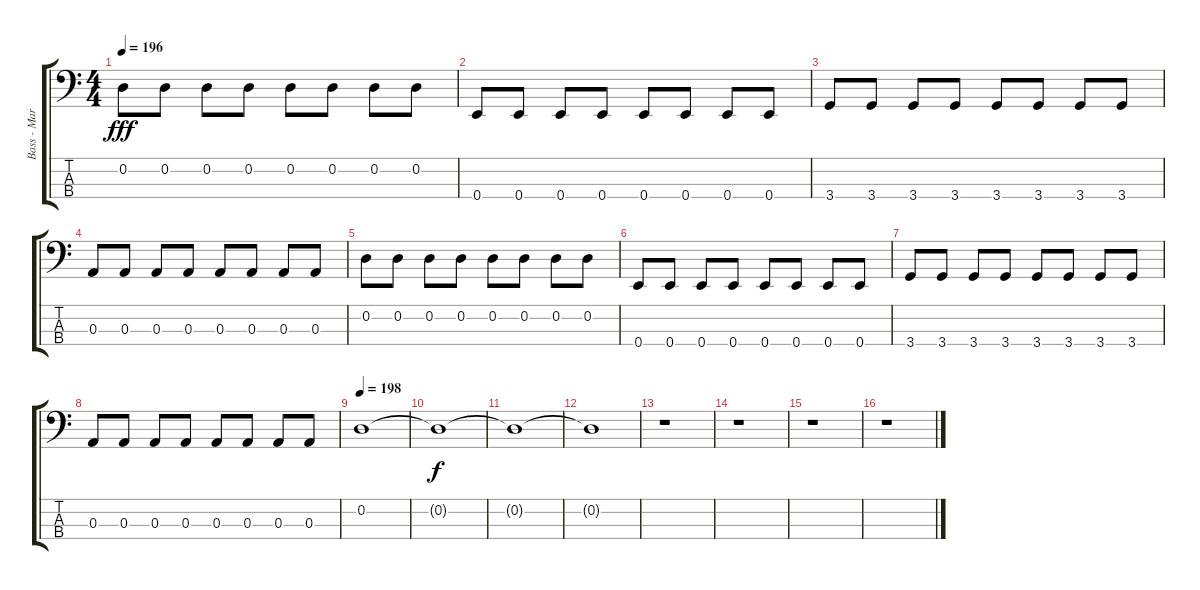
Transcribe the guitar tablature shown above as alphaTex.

\track ("Bass - Mark" "Bass - Mar") {instrument electricbassfinger}
\staff {score tabs}
\tuning (G2 D2 A1 E1) {hide}
\ts (4 4)
\tempo 196
\clef f4
\ks c
0.2.8{dy fff} 0.2.8 0.2.8 0.2.8 0.2.8 0.2.8 0.2.8 0.2.8 |
0.4.8 0.4.8 0.4.8 0.4.8 0.4.8 0.4.8 0.4.8 0.4.8 |
3.4.8 3.4.8 3.4.8 3.4.8 3.4.8 3.4.8 3.4.8 3.4.8 |
0.3.8 0.3.8 0.3.8 0.3.8 0.3.8 0.3.8 0.3.8 0.3.8 |
0.2.8 0.2.8 0.2.8 0.2.8 0.2.8 0.2.8 0.2.8 0.2.8 |
0.4.8 0.4.8 0.4.8 0.4.8 0.4.8 0.4.8 0.4.8 0.4.8 |
3.4.8 3.4.8 3.4.8 3.4.8 3.4.8 3.4.8 3.4.8 3.4.8 |
0.3.8 0.3.8 0.3.8 0.3.8 0.3.8 0.3.8 0.3.8 0.3.8 |
\tempo 198
0.2.1 |
0.2{t}.1{dy f} |
0.2{t}.1 |
0.2{t}.1 |
r.1 |
r.1 |
r.1 |
r.1
